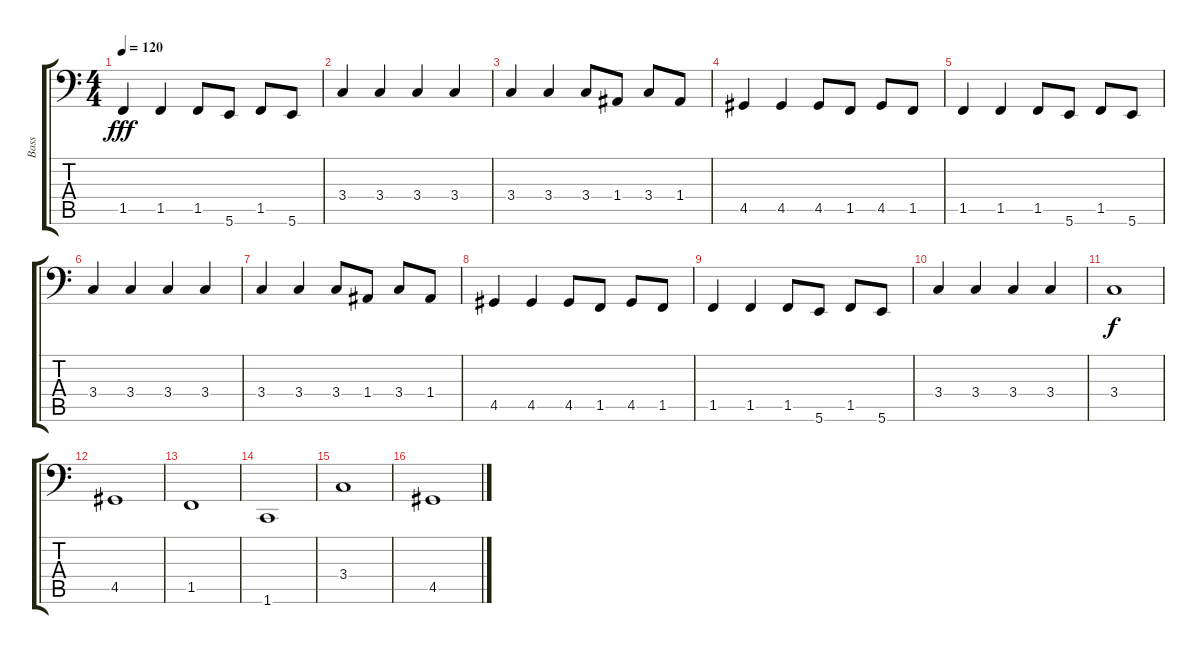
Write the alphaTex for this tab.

\track ("Bass" "Bass") {instrument electricbassfinger}
\staff {score tabs}
\tuning (C3 G2 D2 A1 E1 B0) {hide}
\ts (4 4)
\tempo 120
\clef f4
\ks c
1.5.4{dy fff} 1.5.4 1.5.8 5.6.8 1.5.8 5.6.8 |
3.4.4 3.4.4 3.4.4 3.4.4 |
3.4.4 3.4.4 3.4.8 1.4.8 3.4.8 1.4.8 |
4.5.4 4.5.4 4.5.8 1.5.8 4.5.8 1.5.8 |
1.5.4 1.5.4 1.5.8 5.6.8 1.5.8 5.6.8 |
3.4.4 3.4.4 3.4.4 3.4.4 |
3.4.4 3.4.4 3.4.8 1.4.8 3.4.8 1.4.8 |
4.5.4 4.5.4 4.5.8 1.5.8 4.5.8 1.5.8 |
1.5.4 1.5.4 1.5.8 5.6.8 1.5.8 5.6.8 |
3.4.4 3.4.4 3.4.4 3.4.4 |
3.4.1{dy f} |
4.5.1 |
1.5.1 |
1.6.1 |
3.4.1 |
4.5.1
